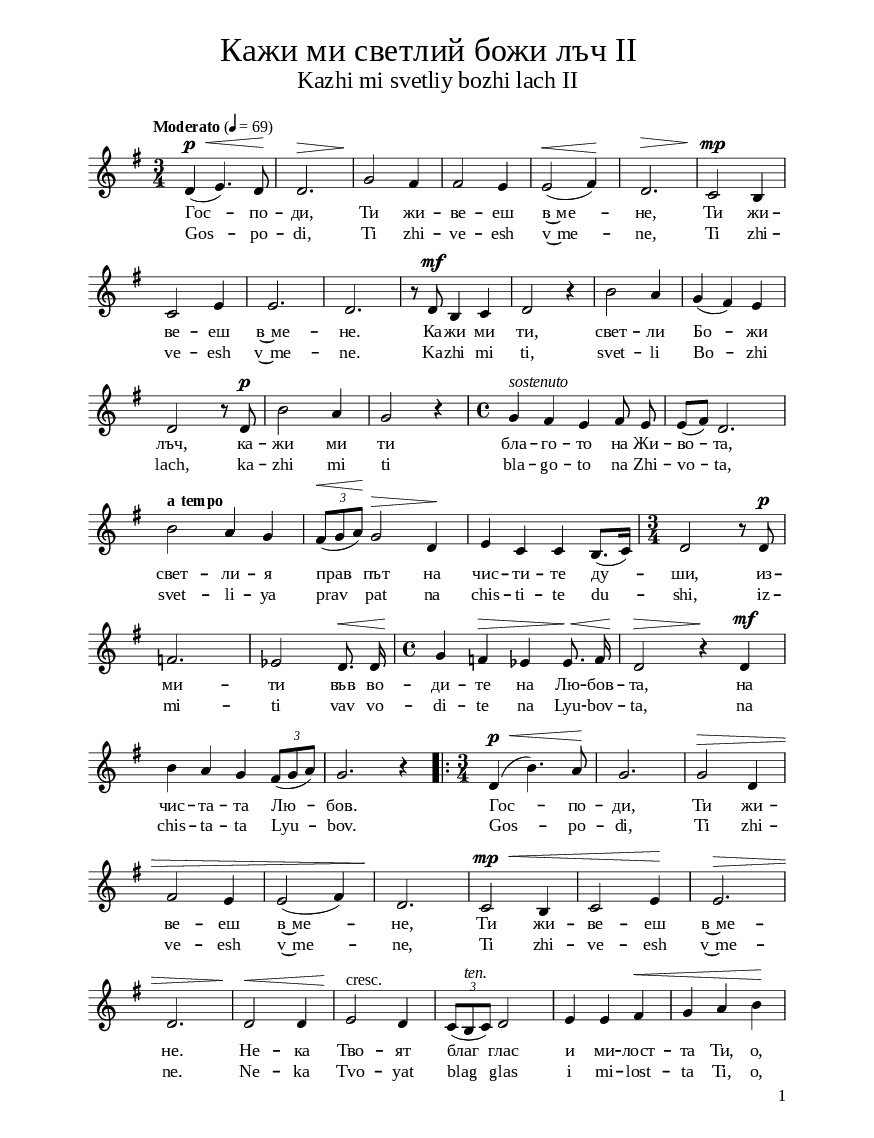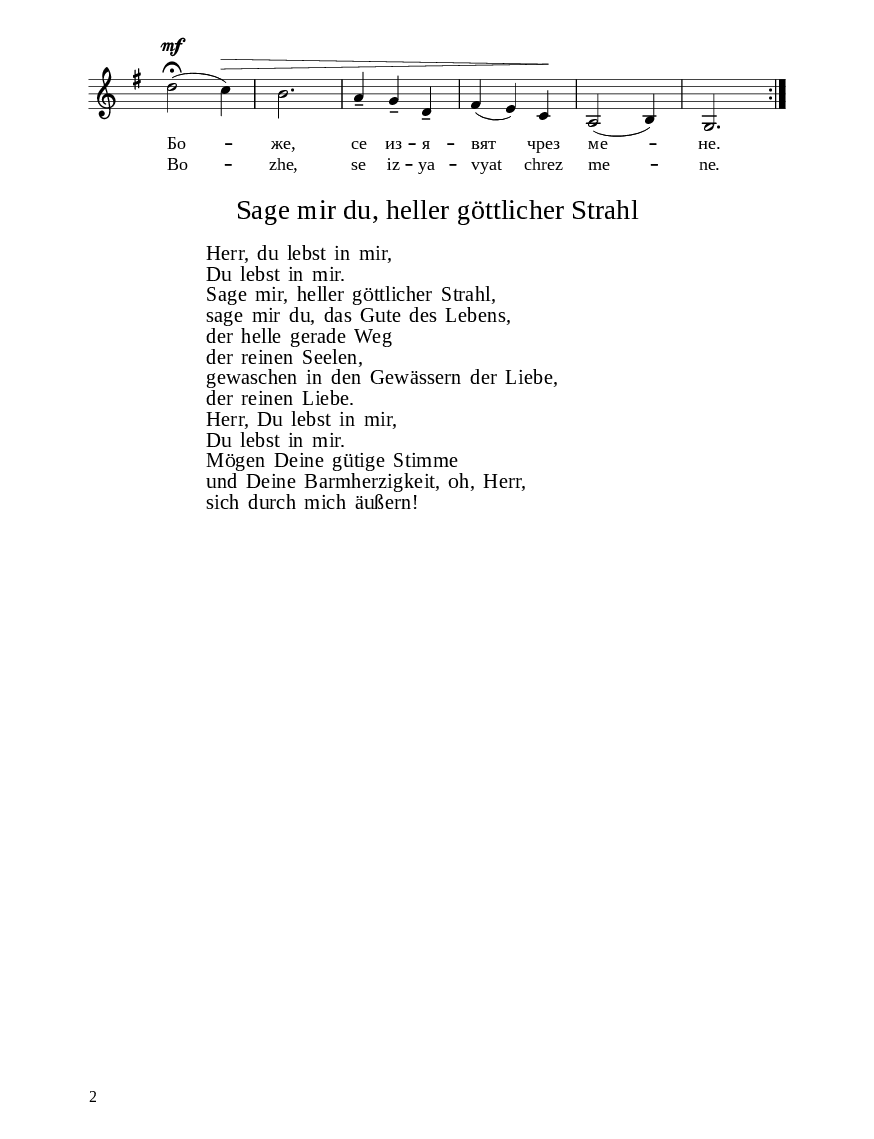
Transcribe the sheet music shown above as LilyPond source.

\version "2.22.1"

% include paper part and global functions
\include "include/globals.ily"

\bookpart {
  \include "include/bookpart-paper.ily"
  \score {
    \include "include/score-layout.ily"

    \new Voice \absolute {
      \clef treble
      \key g \major
      \time 3/4
      \tempoFunc "Moderato" 4 "69"
      \autoBeamOff

      d'4 (  ^\p  ^\<  e'4. )  d'8  ^\! | % 2
      d'2.  ^\> | % 3
      g'2  ^\!  fis'4 | % 4
      fis'2  e'4 | % 5
      e'2 (  ^\<  fis'4 )  ^\! | % 6
      d'2.  ^\> | % 7
      c'2  ^\!  ^\mp  b4 \break | % 8
      c'2  e'4 | % 9
      e'2. |
      d'2. | % 11
      r8  d'8  ^\mf  b4  c'4 | % 12
      d'2 r4 | % 13
      b'2  a'4 | % 14
      g'4 (  fis'4 )  e'4 \break | % 15
      d'2 r8  d'8  ^\p | % 16
      b'2  a'4 | % 17
      g'2 r4 | % 18
      \time 4/4  | % 18
      g'4 ^\markup{ \italic {sostenuto} }  fis'4  e'4
      fis'8  e'8 | % 19
      e'8 ( [  fis'8 ) ]  d'2. \break |

      b'2  ^\markup{ \bold {a tempo} }  a'4  g'4 | % 21
      \once \omit TupletBracket
      \times 2/3  {
        fis'8 ( [  ^\<  g'8  a'8 ) ]
      }
      ^\!  g'2  ^\>  d'4  ^\! | % 22
      e'4  c'4  c'4  b8. ( [  c'16 ) ]
      | % 23
      \time 3/4  | % 23
      d'2 r8  d'8  ^\p \break | % 24
      f'2. | % 25
      es'2  d'8.  ^\<  d'16 | % 26
      \time 4/4  | % 26
      g'4  ^\!  f'4  ^\>  es'4  es'8.  ^\! ^\<
      f'16 | % 27
      d'2  ^\!  ^\> r4  ^\!  d'4  ^\mf \break | % 28
      b'4  a'4  g'4 \once \omit TupletBracket
      \times 2/3  {
        fis'8 ( [  g'8  a'8 ) ]
      }
      | % 29
      g'2. r4 \repeat volta 2 {

        \time 3/4  |
        d'4 (  ^\p  ^\<  b'4. )  a'8  ^\! | % 31
        g'2. | % 32
        g'2  ^\>  d'4 \break | % 33
        fis'2  e'4 | % 34
        e'2 (  fis'4 ) | % 35
        d'2.  ^\! | % 36
        c'2  ^\mp  ^\<  b4 | % 37
        c'2  e'4  ^\! | % 38
        e'2.  ^\> \break | % 39
        d'2. |
        d'2  ^\!  ^\<  d'4 | % 41
        e'2  ^\! ^ "cresc."  d'4 | % 42
        \once \omit TupletBracket
        \times 2/3  {
          c'8 ( [  b8 ^\markup{ \italic {ten.} }
          c'8 ) ]
        }
        d'2 | % 43
        e'4  e'4  fis'4  ^\< | % 44
        g'4  a'4  b'4  ^\!  | % 45
        d''2 ( ^\fermata  ^\mf  c''4 )  ^\> | % 46
        b'2. | % 47
        a'4 --  g'4 --  d'4 -- | % 48
        fis'4 (  e'4 )  c'4  ^\! | % 49
        a2 (  b4 ) |
        g2.
      }
    }

    \addlyrics {
      Гос -- по -- ди, Ти жи -- ве --
      еш в~ме -- не, Ти жи -- ве --
      еш в~ме -- не. Ка -- жи ми ти,
      свет -- ли Бо -- жи лъч, ка --
      жи ми ти бла -- го -- то на Жи --
      во -- та, свет -- ли -- я прав
      път на чис -- ти -- те ду
      -- ши, из -- ми -- ти във во --
      ди -- те на Лю -- бов -- та, на
      чис -- та -- та Лю --  бов.
      Гос -- по -- ди, Ти жи -- ве --
      еш в~ме -- не, Ти жи -- ве --
      еш в~ме -- не. Не -- ка Тво -- ят
      благ   глас и ми -- лост --
      та Ти, о, Бо -- же, се из -- я
      -- вят  чрез ме -- не.}
      \addlyrics {
        Gos -- po -- di, Ti zhi -- ve --
        esh v~me -- ne, Ti zhi -- ve --
        esh v~me -- ne. Ka -- zhi mi ti,
        svet -- li Bo -- zhi lach, ka --
        zhi mi ti bla -- go -- to na Zhi --
        vo -- ta, svet -- li -- ya prav
        pat na chis -- ti -- te du
        -- shi, iz -- mi -- ti vav vo --
        di -- te na Lyu -- bov -- ta, na
        chis -- ta -- ta Lyu --  bov.
        Gos -- po -- di, Ti zhi -- ve --
        esh v~me -- ne, Ti zhi -- ve --
        esh v~me -- ne. Ne -- ka Tvo -- yat
        blag   glas i mi -- lost --
        ta Ti, o, Bo -- zhe, se iz -- ya
        -- vyat  chrez me -- ne.}


        \header {
          title = \titleFunc "Кажи ми светлий божи лъч II  " "Kazhi mi svetliy bozhi lach II"
        }

        \midi{}

      } % score


      % include foreign translation(s) of the song
      \version "2.22.1"

\markup \fill-line { \fontsize #deTitleFontSize "Sage mir du, heller göttlicher Strahl" }
\markup \null
\markup \null
\markup \fontsize #deCoupletFontSize {
  \hspace #10
  \override #`(baseline-skip . ,deCoupletBaselineSkip)
  \column {

 \line { " "Herr, du lebst in mir,}

 \line { " "Du lebst in mir.}

 \line { " "Sage mir, heller göttlicher Strahl,}

 \line { " "sage mir du, das Gute des Lebens,
}
\line { " "der helle gerade Weg}

 \line { " "der reinen Seelen,}

 \line { " "gewaschen in den Gewässern der Liebe,}

 \line { " "der reinen Liebe. }

 \line { " "Herr, Du lebst in mir,}

 \line { " "Du lebst in mir.}

 \line { " "Mögen Deine gütige Stimme}

 \line { " "und Deine Barmherzigkeit, oh, Herr, }

 \line { " "sich durch mich äußern!}

  }
}


    } % bookpart

    % Più mosso
    %
